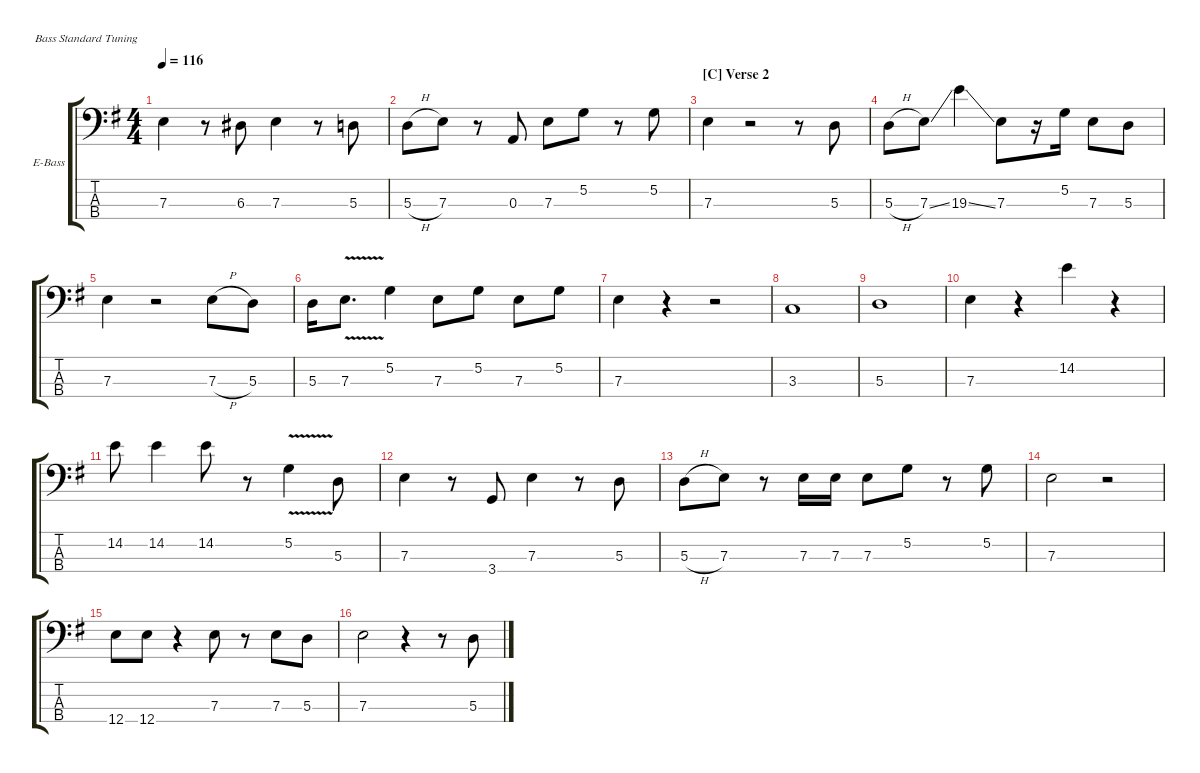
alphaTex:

\defaultSystemsLayout 4
\hideDynamics
\bracketExtendMode groupsimilarinstruments
\multiBarRest
\firstSystemTrackNameOrientation horizontal
\otherSystemsTrackNameOrientation horizontal
\track ("Bass 1" "E-Bass") {multiBarRest instrument electricbasspick}
\staff {score tabs}
\tuning (G2 D2 A1 E1)
\ts (4 4)
\tempo 116
\clef f4
\ks g
7.3.4{dy f} r.8 6.3.8 7.3.4 r.8 5.3.8 |
5.3{h}.8 7.3.8 r.8 0.3.8 7.3.8 5.2.8 r.8 5.2.8 |
\section ("C" "Verse 2")
7.3.4 r.2 r.8 5.3.8 |
5.3{h}.8 7.3{ss}.8 19.3{ss}.4 7.3.8 r.16 5.2.16 7.3.8 5.3.8 |
7.3.4 r.2 7.3{h}.8 5.3.8 |
5.3.16 7.3{v}.8{d} 5.2.4 7.3.8 5.2.8 7.3.8 5.2.8 |
7.3.4 r.4 r.2 |
3.3.1 |
5.3.1 |
7.3.4 r.4 14.2.4 r.4 |
14.2.8 14.2.4 14.2.8 r.8 5.2{v}.4 5.3.8 |
7.3.4 r.8 3.4.8 7.3.4 r.8 5.3.8 |
5.3{h}.8 7.3.8 r.8 7.3.16 7.3.16 7.3.8 5.2.8 r.8 5.2.8 |
7.3.2 r.2 |
12.4.8 12.4.8 r.4 7.3.8 r.8 7.3.8 5.3.8 |
7.3.2 r.4 r.8 5.3.8
